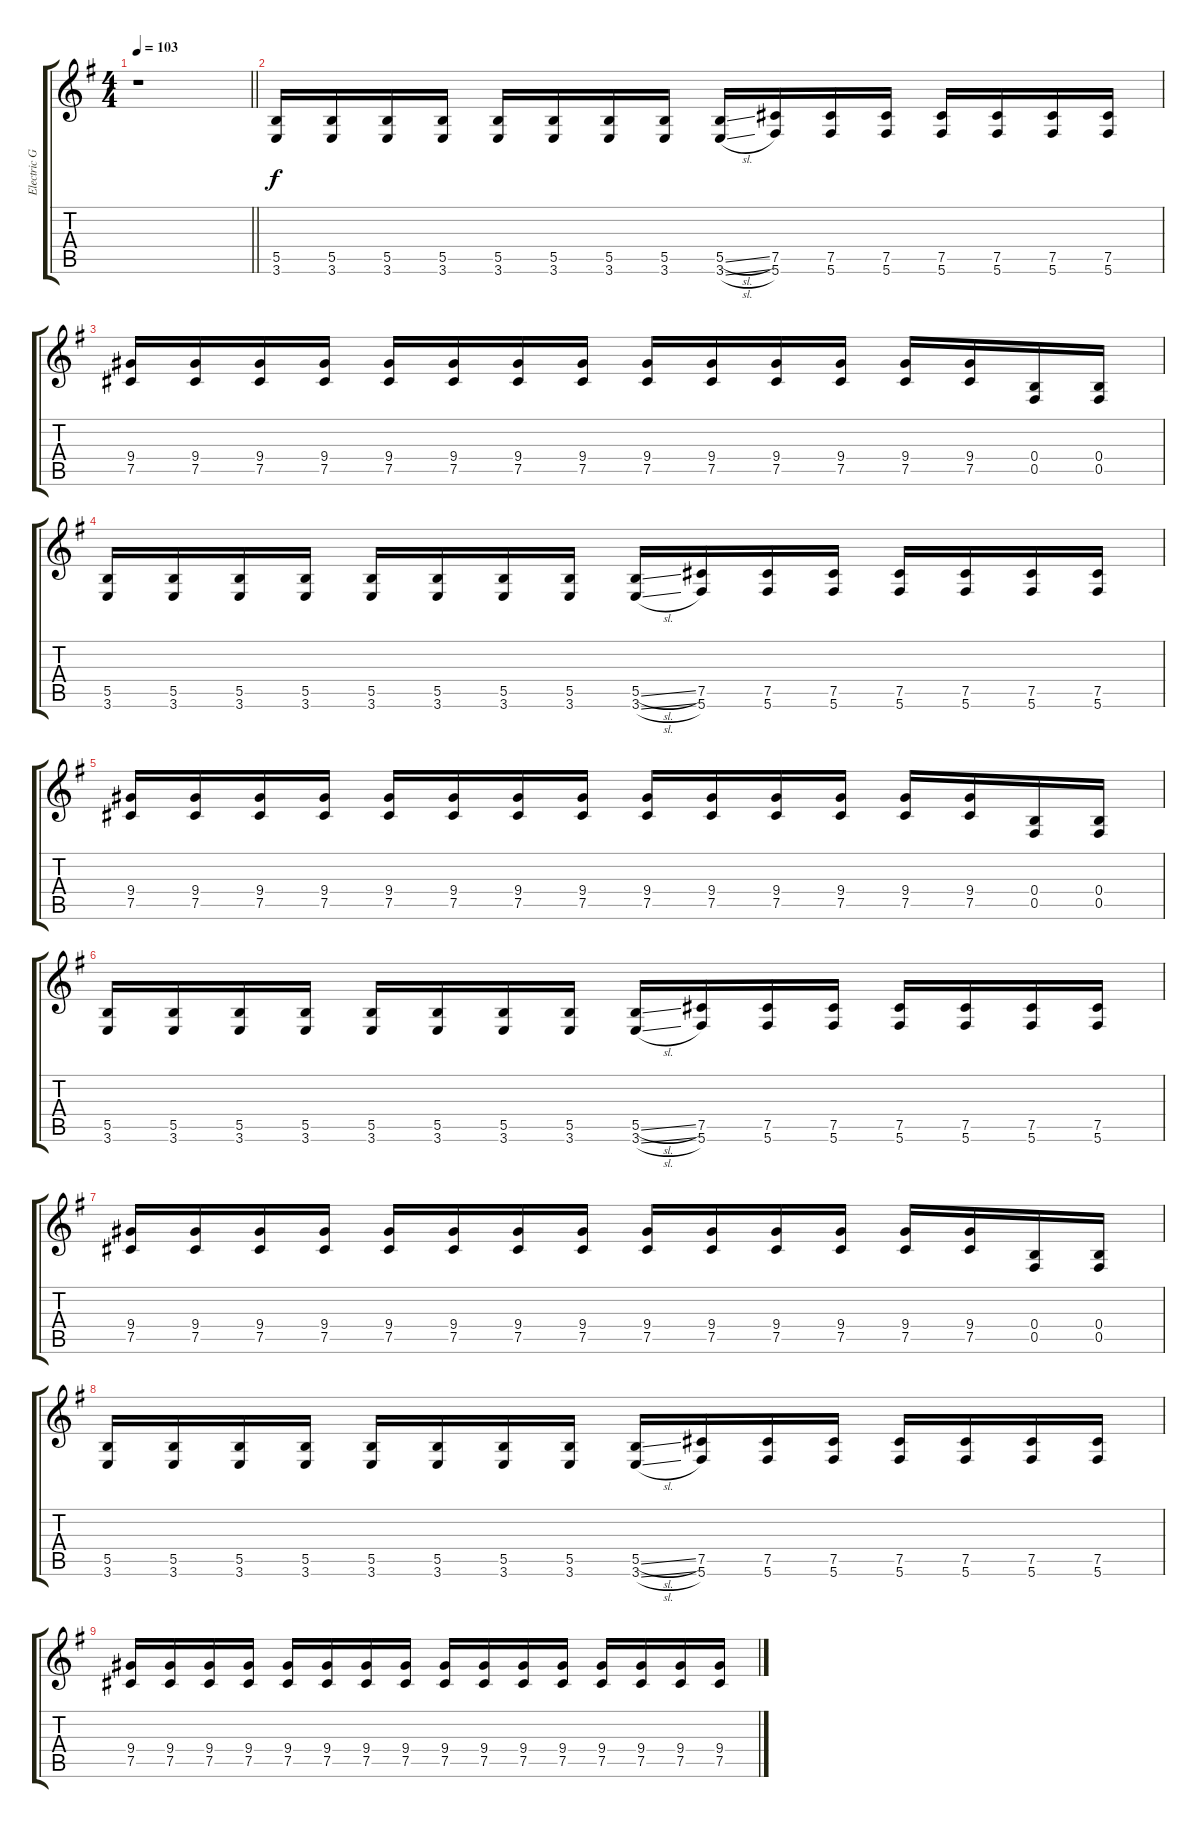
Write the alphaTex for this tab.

\track ("Electric Guitar 2" "Electric G") {instrument distortionguitar}
\staff {score tabs}
\tuning (Db4 Ab3 E3 B2 Gb2 Db2) {hide}
\ts (4 4)
\tempo 103
\clef g2
\barLineRight lightlight
\ks eminor
r.1{dy f} |
(5.5 3.6).16{volume 16} (5.5 3.6).16 (5.5 3.6).16 (5.5 3.6).16 (5.5 3.6).16 (5.5 3.6).16 (5.5 3.6).16 (5.5 3.6).16 (5.5{sl} 3.6{sl}).16 (7.5 5.6).16 (7.5 5.6).16 (7.5 5.6).16 (7.5 5.6).16 (7.5 5.6).16 (7.5 5.6).16 (7.5 5.6).16 |
(9.4 7.5).16 (9.4 7.5).16 (9.4 7.5).16 (9.4 7.5).16 (9.4 7.5).16 (9.4 7.5).16 (9.4 7.5).16 (9.4 7.5).16 (9.4 7.5).16 (9.4 7.5).16 (9.4 7.5).16 (9.4 7.5).16 (9.4 7.5).16 (9.4 7.5).16 (0.4 0.5).16 (0.4 0.5).16 |
(5.5 3.6).16 (5.5 3.6).16 (5.5 3.6).16 (5.5 3.6).16 (5.5 3.6).16 (5.5 3.6).16 (5.5 3.6).16 (5.5 3.6).16 (5.5{sl} 3.6{sl}).16 (7.5 5.6).16 (7.5 5.6).16 (7.5 5.6).16 (7.5 5.6).16 (7.5 5.6).16 (7.5 5.6).16 (7.5 5.6).16 |
(9.4 7.5).16 (9.4 7.5).16 (9.4 7.5).16 (9.4 7.5).16 (9.4 7.5).16 (9.4 7.5).16 (9.4 7.5).16 (9.4 7.5).16 (9.4 7.5).16 (9.4 7.5).16 (9.4 7.5).16 (9.4 7.5).16 (9.4 7.5).16 (9.4 7.5).16 (0.4 0.5).16 (0.4 0.5).16 |
(5.5 3.6).16 (5.5 3.6).16 (5.5 3.6).16 (5.5 3.6).16 (5.5 3.6).16 (5.5 3.6).16 (5.5 3.6).16 (5.5 3.6).16 (5.5{sl} 3.6{sl}).16 (7.5 5.6).16 (7.5 5.6).16 (7.5 5.6).16 (7.5 5.6).16 (7.5 5.6).16 (7.5 5.6).16 (7.5 5.6).16 |
(9.4 7.5).16 (9.4 7.5).16 (9.4 7.5).16 (9.4 7.5).16 (9.4 7.5).16 (9.4 7.5).16 (9.4 7.5).16 (9.4 7.5).16 (9.4 7.5).16 (9.4 7.5).16 (9.4 7.5).16 (9.4 7.5).16 (9.4 7.5).16 (9.4 7.5).16 (0.4 0.5).16 (0.4 0.5).16 |
(5.5 3.6).16 (5.5 3.6).16 (5.5 3.6).16 (5.5 3.6).16 (5.5 3.6).16 (5.5 3.6).16 (5.5 3.6).16 (5.5 3.6).16 (5.5{sl} 3.6{sl}).16 (7.5 5.6).16 (7.5 5.6).16 (7.5 5.6).16 (7.5 5.6).16 (7.5 5.6).16 (7.5 5.6).16 (7.5 5.6).16 |
(9.4 7.5).16 (9.4 7.5).16 (9.4 7.5).16 (9.4 7.5).16 (9.4 7.5).16 (9.4 7.5).16 (9.4 7.5).16 (9.4 7.5).16 (9.4 7.5).16 (9.4 7.5).16 (9.4 7.5).16 (9.4 7.5).16 (9.4 7.5).16 (9.4 7.5).16 (9.4 7.5).16 (9.4 7.5).16
